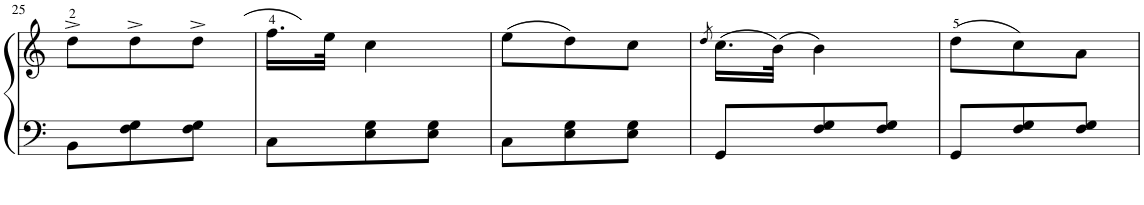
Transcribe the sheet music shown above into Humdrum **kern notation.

**kern	**kern	**dynam
*part1	*part1	*part1
*staff2	*staff1	*staff1/2
*I"Piano	*	*
*I'Pno	*	*
!!LO:PB:g=z
*clefF4	*clefG2	*
*k[]	*k[]	*
*M3/8	*M3/8	*
=25	=25	=25
8BB\L	8dd^\L	.
8F\ 8G\	8dd^\	.
8F\ 8G\J	8dd^\J	.
=26	=26	=26
8C\L	(16.ff\LL	.
.	32ee\JJk)	.
8E\ 8G\	4cc\	.
8E\ 8G\J	.	.
=27	=27	=27
!	!	!LO:DY:b=2
8C\L	(8ee\L	mf
8E\ 8G\	8dd\)	.
8E\ 8G\J	8cc\J	.
=28	=28	=28
.	8qdd/	.
8GG/L	(16.cc\LL	.
.	(32b\JJk)	.
8F/ 8G/	4b\)	.
8F/ 8G/J	.	.
=29	=29	=29
8GG/L	(8dd\L	.
8F/ 8G/	8cc\)	.
8F/ 8G/J	8a\J	.
=	=	=
*-	*-	*-
